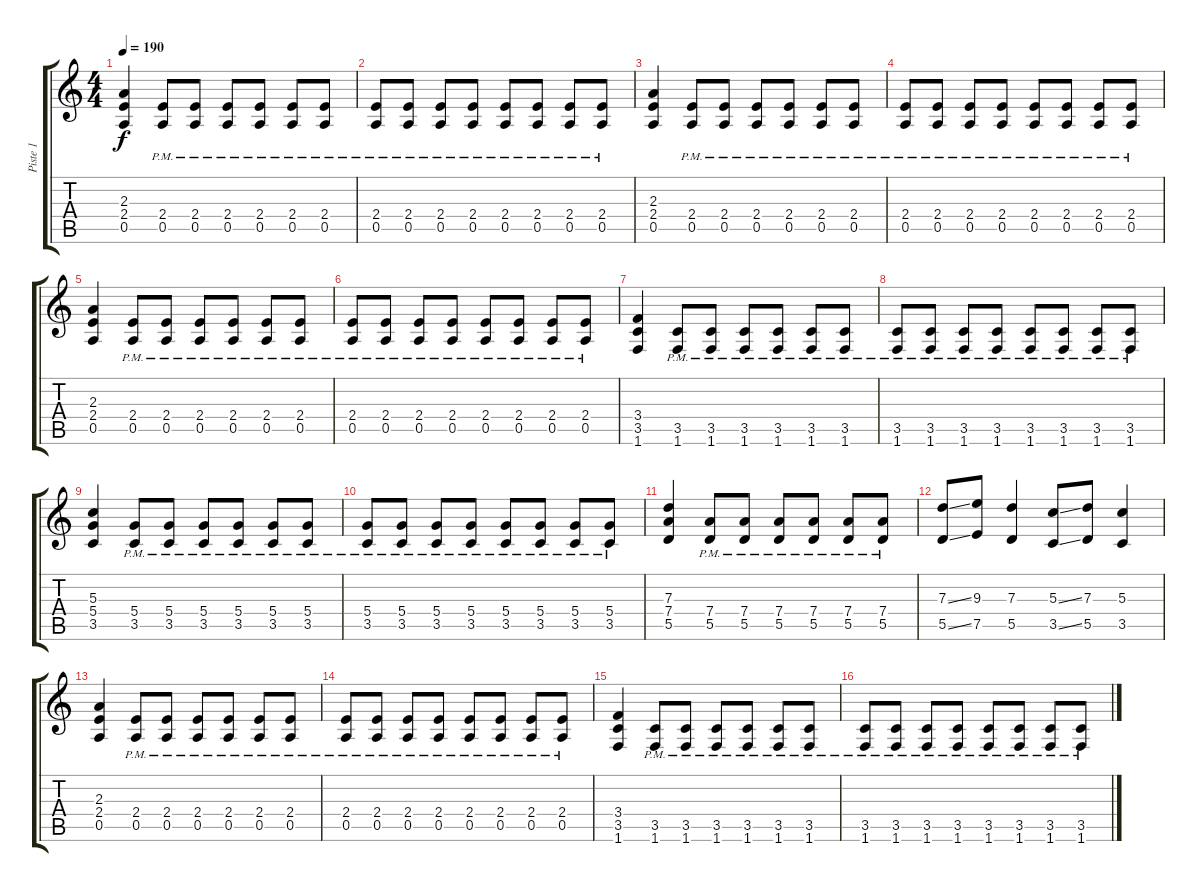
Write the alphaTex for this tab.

\track ("Piste 1" "Piste 1") {instrument distortionguitar}
\staff {score tabs}
\tuning (E4 B3 G3 D3 A2 E2) {hide}
\ts (4 4)
\tempo 190
\clef g2
\ks c
(2.3 2.4 0.5).4{dy f} (2.4{pm} 0.5{pm}).8 (2.4{pm} 0.5{pm}).8 (2.4{pm} 0.5{pm}).8 (2.4{pm} 0.5{pm}).8 (2.4{pm} 0.5{pm}).8 (2.4{pm} 0.5{pm}).8 |
(2.4{pm} 0.5{pm}).8 (2.4{pm} 0.5{pm}).8 (2.4{pm} 0.5{pm}).8 (2.4{pm} 0.5{pm}).8 (2.4{pm} 0.5{pm}).8 (2.4{pm} 0.5{pm}).8 (2.4{pm} 0.5{pm}).8 (2.4{pm} 0.5{pm}).8 |
(2.3 2.4 0.5).4 (2.4{pm} 0.5{pm}).8 (2.4{pm} 0.5{pm}).8 (2.4{pm} 0.5{pm}).8 (2.4{pm} 0.5{pm}).8 (2.4{pm} 0.5{pm}).8 (2.4{pm} 0.5{pm}).8 |
(2.4{pm} 0.5{pm}).8 (2.4{pm} 0.5{pm}).8 (2.4{pm} 0.5{pm}).8 (2.4{pm} 0.5{pm}).8 (2.4{pm} 0.5{pm}).8 (2.4{pm} 0.5{pm}).8 (2.4{pm} 0.5{pm}).8 (2.4{pm} 0.5{pm}).8 |
(2.3 2.4 0.5).4 (2.4{pm} 0.5{pm}).8 (2.4{pm} 0.5{pm}).8 (2.4{pm} 0.5{pm}).8 (2.4{pm} 0.5{pm}).8 (2.4{pm} 0.5{pm}).8 (2.4{pm} 0.5{pm}).8 |
(2.4{pm} 0.5{pm}).8 (2.4{pm} 0.5{pm}).8 (2.4{pm} 0.5{pm}).8 (2.4{pm} 0.5{pm}).8 (2.4{pm} 0.5{pm}).8 (2.4{pm} 0.5{pm}).8 (2.4{pm} 0.5{pm}).8 (2.4{pm} 0.5{pm}).8 |
(3.4 3.5 1.6).4 (3.5{pm} 1.6{pm}).8 (3.5{pm} 1.6{pm}).8 (3.5{pm} 1.6{pm}).8 (3.5{pm} 1.6{pm}).8 (3.5{pm} 1.6{pm}).8 (3.5{pm} 1.6{pm}).8 |
(3.5{pm} 1.6{pm}).8 (3.5{pm} 1.6{pm}).8 (3.5{pm} 1.6{pm}).8 (3.5{pm} 1.6{pm}).8 (3.5{pm} 1.6{pm}).8 (3.5{pm} 1.6{pm}).8 (3.5{pm} 1.6{pm}).8 (3.5{pm} 1.6{pm}).8 |
(5.3 5.4 3.5).4 (5.4{pm} 3.5{pm}).8 (5.4{pm} 3.5{pm}).8 (5.4{pm} 3.5{pm}).8 (5.4{pm} 3.5{pm}).8 (5.4{pm} 3.5{pm}).8 (5.4{pm} 3.5{pm}).8 |
(5.4{pm} 3.5{pm}).8 (5.4{pm} 3.5{pm}).8 (5.4{pm} 3.5{pm}).8 (5.4{pm} 3.5{pm}).8 (5.4{pm} 3.5{pm}).8 (5.4{pm} 3.5{pm}).8 (5.4{pm} 3.5{pm}).8 (5.4{pm} 3.5{pm}).8 |
(7.3 7.4 5.5).4 (7.4{pm} 5.5{pm}).8 (7.4{pm} 5.5{pm}).8 (7.4{pm} 5.5{pm}).8 (7.4{pm} 5.5{pm}).8 (7.4{pm} 5.5{pm}).8 (7.4{pm} 5.5{pm}).8 |
(7.3{ss} 5.5{ss}).8 (9.3 7.5).8 (7.3 5.5).4 (5.3{ss} 3.5{ss}).8 (7.3 5.5).8 (5.3 3.5).4 |
(2.3 2.4 0.5).4 (2.4{pm} 0.5{pm}).8 (2.4{pm} 0.5{pm}).8 (2.4{pm} 0.5{pm}).8 (2.4{pm} 0.5{pm}).8 (2.4{pm} 0.5{pm}).8 (2.4{pm} 0.5{pm}).8 |
(2.4{pm} 0.5{pm}).8 (2.4{pm} 0.5{pm}).8 (2.4{pm} 0.5{pm}).8 (2.4{pm} 0.5{pm}).8 (2.4{pm} 0.5{pm}).8 (2.4{pm} 0.5{pm}).8 (2.4{pm} 0.5{pm}).8 (2.4{pm} 0.5{pm}).8 |
(3.4 3.5 1.6).4 (3.5{pm} 1.6{pm}).8 (3.5{pm} 1.6{pm}).8 (3.5{pm} 1.6{pm}).8 (3.5{pm} 1.6{pm}).8 (3.5{pm} 1.6{pm}).8 (3.5{pm} 1.6{pm}).8 |
(3.5{pm} 1.6{pm}).8 (3.5{pm} 1.6{pm}).8 (3.5{pm} 1.6{pm}).8 (3.5{pm} 1.6{pm}).8 (3.5{pm} 1.6{pm}).8 (3.5{pm} 1.6{pm}).8 (3.5{pm} 1.6{pm}).8 (3.5{pm} 1.6{pm}).8
